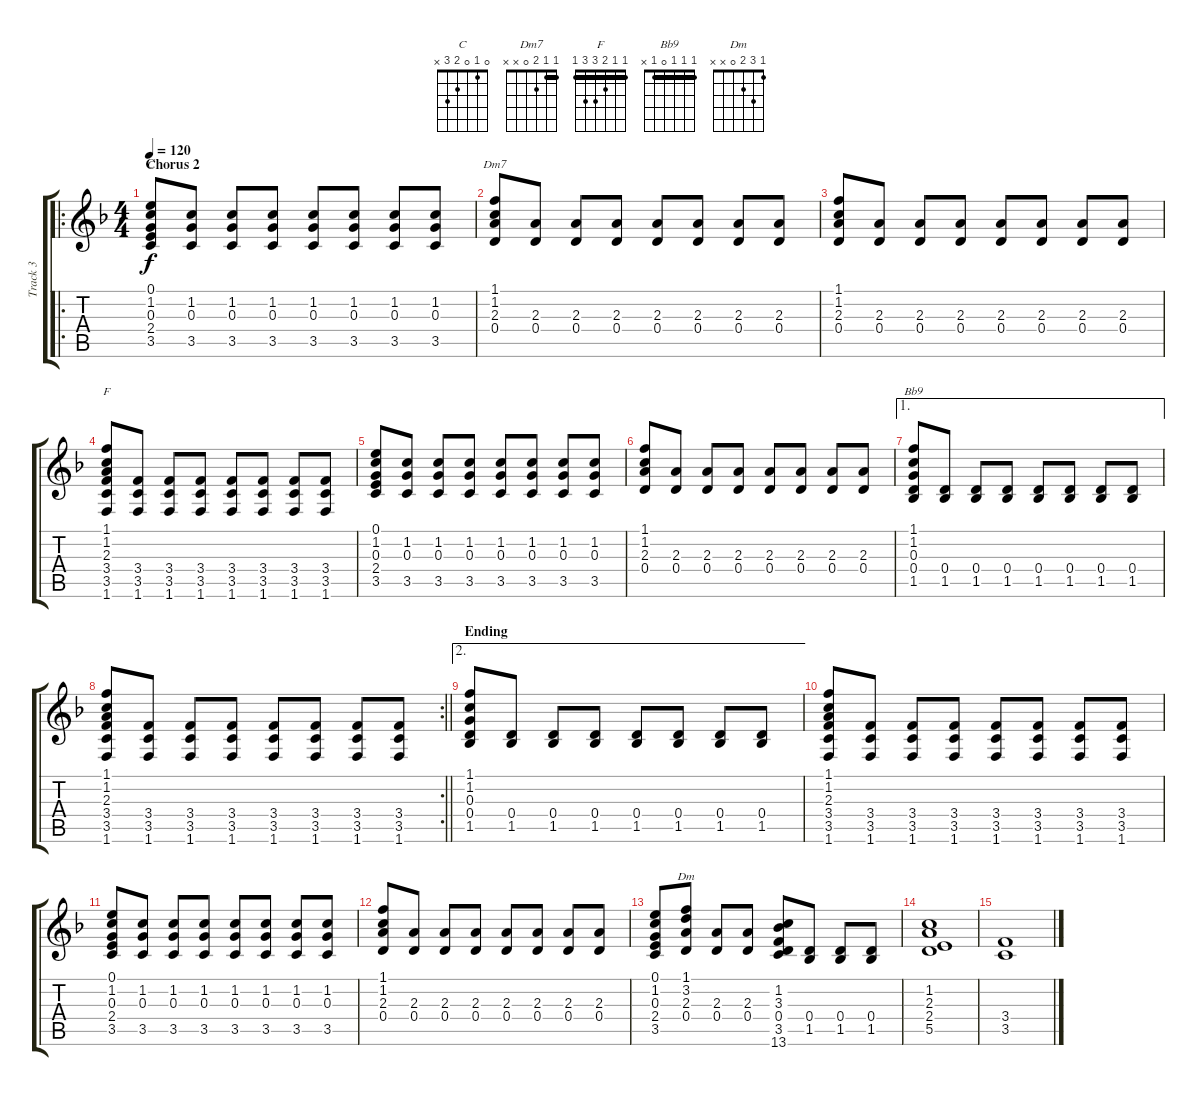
\track ("Track 3" "Track 3") {instrument distortionguitar}
\staff {score tabs}
\tuning (E4 B3 G3 D3 A2 E2) {hide}
\chord ("C" 0 1 0 2 3 x)
\chord ("Dm7" 1 1 2 0 x x) {barre 1}
\chord ("F" 1 1 2 3 3 1) {barre 1}
\chord ("Bb9" 1 1 1 0 1 x) {barre 1}
\chord ("Dm" 1 3 2 0 x x)
\ro
\ts (4 4)
\section ("" "Chorus 2")
\tempo 120
\clef g2
\ks f
(0.1 1.2 0.3 2.4 3.5).8{ch "C" dy f} (1.2 0.3 3.5).8 (1.2 0.3 3.5).8 (1.2 0.3 3.5).8 (1.2 0.3 3.5).8 (1.2 0.3 3.5).8 (1.2 0.3 3.5).8 (1.2 0.3 3.5).8 |
(1.1 1.2 2.3 0.4).8{ch "Dm7"} (2.3 0.4).8 (2.3 0.4).8 (2.3 0.4).8 (2.3 0.4).8 (2.3 0.4).8 (2.3 0.4).8 (2.3 0.4).8 |
(1.1 1.2 2.3 0.4).8 (2.3 0.4).8 (2.3 0.4).8 (2.3 0.4).8 (2.3 0.4).8 (2.3 0.4).8 (2.3 0.4).8 (2.3 0.4).8 |
(1.1 1.2 2.3 3.4 3.5 1.6).8{ch "F"} (3.4 3.5 1.6).8 (3.4 3.5 1.6).8 (3.4 3.5 1.6).8 (3.4 3.5 1.6).8 (3.4 3.5 1.6).8 (3.4 3.5 1.6).8 (3.4 3.5 1.6).8 |
(0.1 1.2 0.3 2.4 3.5).8 (1.2 0.3 3.5).8 (1.2 0.3 3.5).8 (1.2 0.3 3.5).8 (1.2 0.3 3.5).8 (1.2 0.3 3.5).8 (1.2 0.3 3.5).8 (1.2 0.3 3.5).8 |
(1.1 1.2 2.3 0.4).8 (2.3 0.4).8 (2.3 0.4).8 (2.3 0.4).8 (2.3 0.4).8 (2.3 0.4).8 (2.3 0.4).8 (2.3 0.4).8 |
\ae 1
(1.1 1.2 0.3 0.4 1.5).8{ch "Bb9"} (0.4 1.5).8 (0.4 1.5).8 (0.4 1.5).8 (0.4 1.5).8 (0.4 1.5).8 (0.4 1.5).8 (0.4 1.5).8 |
\rc 2
\barLineRight lightlight
(1.1 1.2 2.3 3.4 3.5 1.6).8 (3.4 3.5 1.6).8 (3.4 3.5 1.6).8 (3.4 3.5 1.6).8 (3.4 3.5 1.6).8 (3.4 3.5 1.6).8 (3.4 3.5 1.6).8 (3.4 3.5 1.6).8 |
\ae 2
\section ("" "Ending")
(1.1 1.2 0.3 0.4 1.5).8 (0.4 1.5).8 (0.4 1.5).8 (0.4 1.5).8 (0.4 1.5).8 (0.4 1.5).8 (0.4 1.5).8 (0.4 1.5).8 |
(1.1 1.2 2.3 3.4 3.5 1.6).8 (3.4 3.5 1.6).8 (3.4 3.5 1.6).8 (3.4 3.5 1.6).8 (3.4 3.5 1.6).8 (3.4 3.5 1.6).8 (3.4 3.5 1.6).8 (3.4 3.5 1.6).8 |
(0.1 1.2 0.3 2.4 3.5).8 (1.2 0.3 3.5).8 (1.2 0.3 3.5).8 (1.2 0.3 3.5).8 (1.2 0.3 3.5).8 (1.2 0.3 3.5).8 (1.2 0.3 3.5).8 (1.2 0.3 3.5).8 |
(1.1 1.2 2.3 0.4).8 (2.3 0.4).8 (2.3 0.4).8 (2.3 0.4).8 (2.3 0.4).8 (2.3 0.4).8 (2.3 0.4).8 (2.3 0.4).8 |
(0.1 1.2 0.3 2.4 3.5).8 (1.1 3.2 2.3 0.4).8{ch "Dm"} (2.3 0.4).8 (2.3 0.4).8 (1.2 3.3 0.4 3.5 13.6).8 (0.4 1.5).8 (0.4 1.5).8 (0.4 1.5).8 |
(1.2 2.3 2.4 5.5).1 |
(3.4 3.5).1
